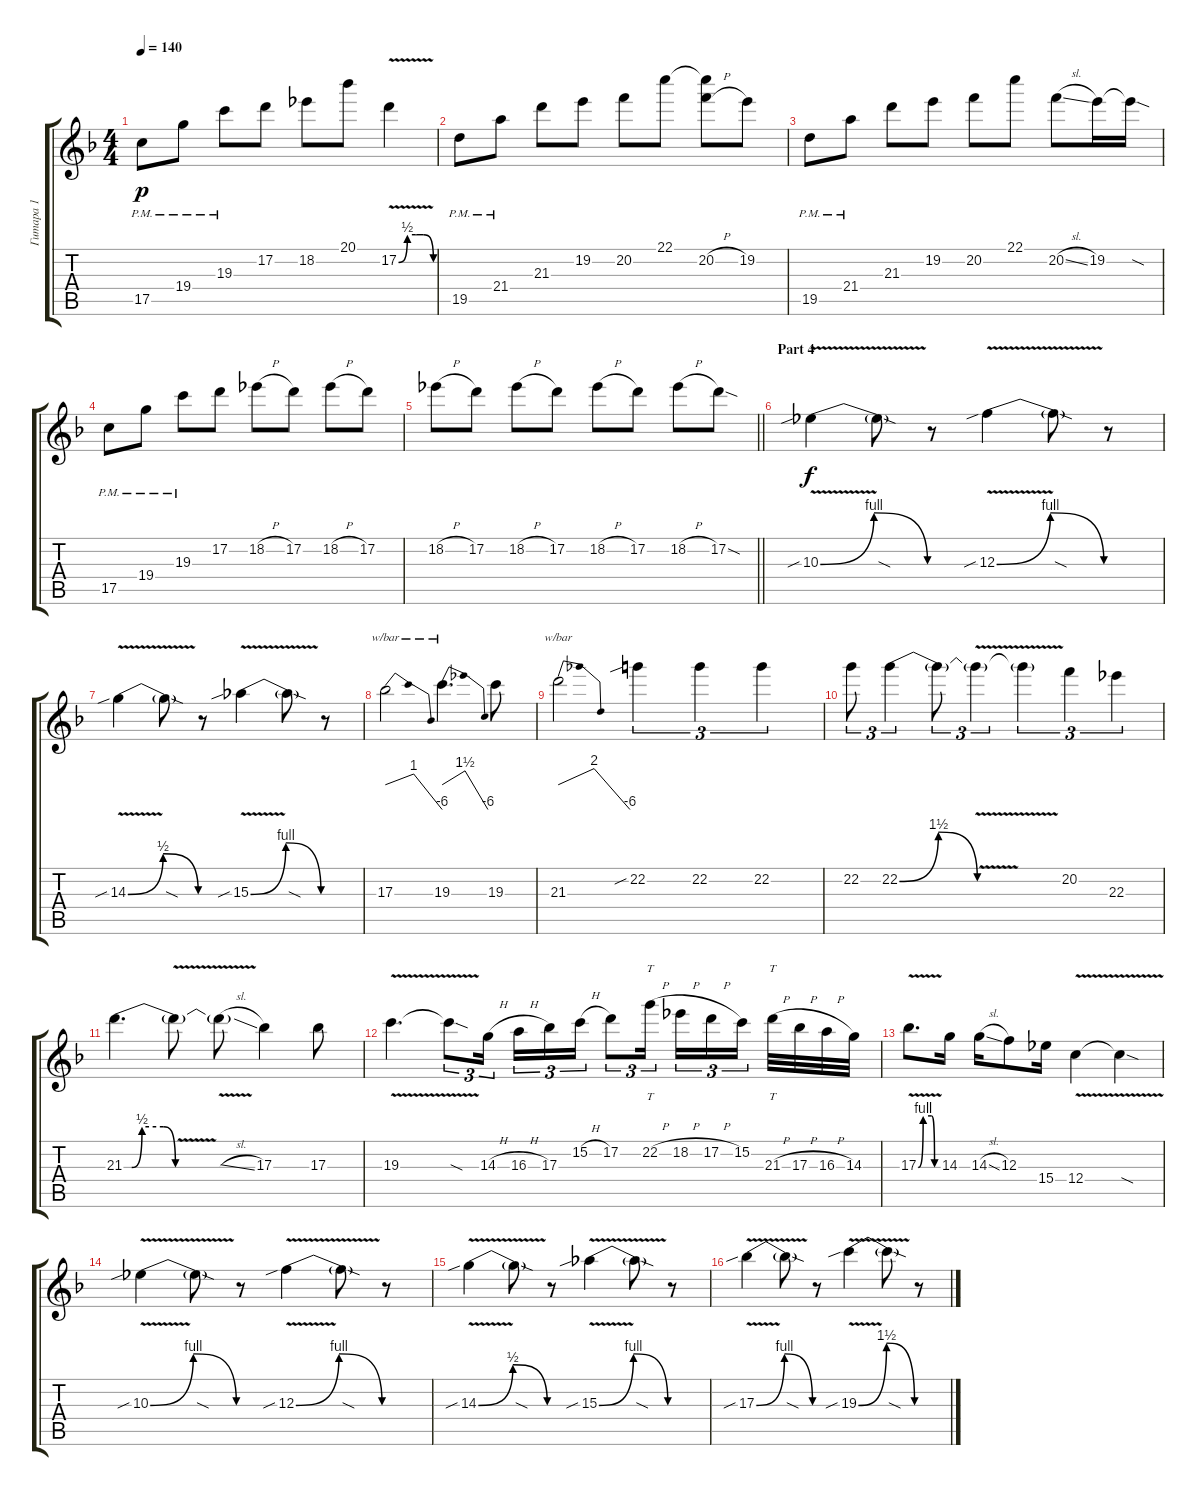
\track ("Гитара 1" "Гитара 1") {instrument distortionguitar}
\staff {score tabs}
\tuning (D4 A3 F3 C3 G2 D2) {hide}
\ts (4 4)
\tempo 140
\clef g2
\ks dminor
17.5{pm}.8{dy p} 19.4{pm}.8 19.3{pm}.8 17.2.8 18.2.8 20.1.8 17.2{be (custom 0 0 15 2 29 2 31 2 43 2 60 0) v}.4 |
19.5{pm}.8 21.4{pm}.8 21.3.8 19.2.8 20.2.8 22.1.8 (22.1{t} 20.2{h}).8 19.2.8 |
19.5{pm}.8 21.4{pm}.8 21.3.8 19.2.8 20.2.8 22.1.8 20.2{sl}.8 19.2.16 19.2{sod t}.16 |
17.5{pm}.8 19.4{pm}.8 19.3{pm}.8 17.2.8 18.2{h}.8 17.2.8 18.2{h}.8 17.2.8 |
\barLineRight lightlight
18.2{h}.8 17.2.8 18.2{h}.8 17.2.8 18.2{h}.8 17.2.8 18.2{h}.8 17.2{sod}.8 |
\section ("" "Part 4")
10.3{be (bendrelease 0 0 15 4 47 4 60 0) v sib}.4{dy f volume 10 balance 8} 10.3{sod t}.8 r.8 12.3{be (bendrelease 0 0 15 4 51 4 60 0) v sib}.4 12.3{sod t}.8 r.8 |
14.3{be (bendrelease 0 0 15 2 49 2 60 0) v sib}.4 14.3{sod t}.8 r.8 15.3{be (bendrelease 0 0 15 4 51 4 60 0) v sib}.4 15.3{sod t}.8 r.8 |
17.3.2{tbe (dip default 0 0 20 4 29 4 60 -24)} 19.3.4{d tbe (dip default 0 0 20 6 29 6 60 -24)} 19.3.8 |
21.3.2{tbe (dip default 0 0 16 8 26 8 60 -24)} 22.2{sib}.4{tu (3 2)} 22.2.4{tu (3 2)} 22.2.4{tu (3 2)} |
22.2.8{tu (3 2)} 22.2{be (bendrelease 0 0 11 6 48 6 60 0)}.4{tu (3 2)} 22.2{t}.8{tu (3 2)} 22.2{v t}.4{tu (3 2)} 22.2{t}.4{tu (3 2)} 20.2.4{tu (3 2)} 22.3.4{tu (3 2)} |
21.3{be (custom 0 0 9 0 21 2 46 2 60 0)}.4{d} 21.3{v t}.8 21.3{sl t}.8 17.3.4 17.3.8 |
19.3{v}.4{d} 19.3{sod t}.8{tu (3 2)} 14.3{h}.16{tu (3 2)} 16.3{h}.16{tu (3 2)} 17.3.16{tu (3 2)} 15.2{h}.16{tu (3 2)} 17.2.8{tu (3 2)} 22.2{h}.16{tt tu (3 2)} 18.2{h}.16{tu (3 2)} 17.2{h}.16{tu (3 2)} 15.2.16{tu (3 2) beam splitsecondary} 21.3{h}.32{tt} 17.3{h}.32 16.3{h}.32 14.3.32 |
17.3{be (custom 0 0 15 4 41 4 50 0 60 0) v}.8{d} 14.3.16 14.3{sl}.16 12.3.8 15.4.16 12.4{v}.4 12.4{sod t}.4 |
10.3{be (bendrelease 0 0 15 4 47 4 60 0) v sib}.4 10.3{sod t}.8 r.8 12.3{be (bendrelease 0 0 15 4 51 4 60 0) v sib}.4 12.3{sod t}.8 r.8 |
14.3{be (bendrelease 0 0 15 2 49 2 60 0) v sib}.4 14.3{sod t}.8 r.8 15.3{be (bendrelease 0 0 15 4 51 4 60 0) v sib}.4 15.3{sod t}.8 r.8 |
17.3{be (bendrelease 0 0 15 4 45 4 60 0) v sib}.4 17.3{sod t}.8 r.8 19.3{be (bendrelease 0 0 15 6 47 6 60 0) v sib}.4 19.3{sod t}.8 r.8
